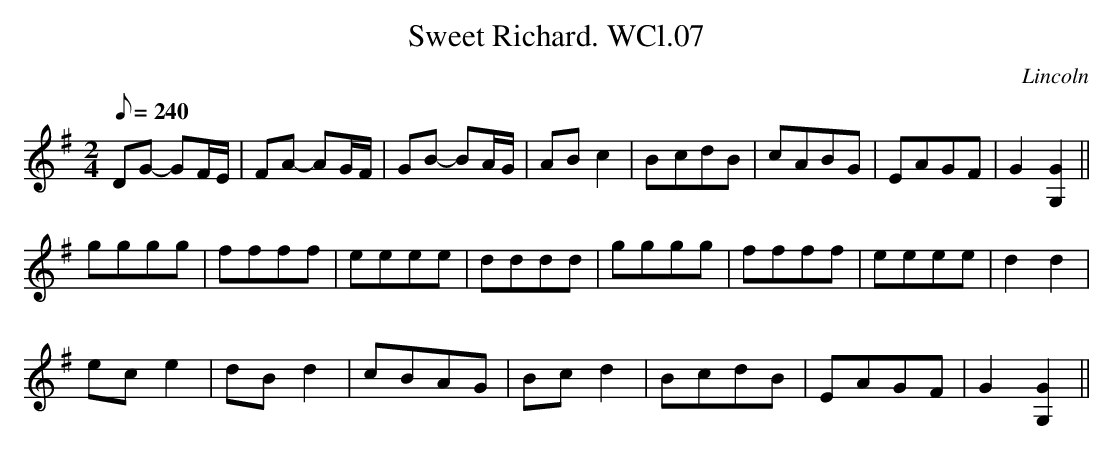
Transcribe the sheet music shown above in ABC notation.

X:1
T:Sweet Richard. WCl.07
M:2/4
L:1/8
Q:240
O:Lincoln
K:G
DG- GF/2E/2|FA- AG/2F/2|GB- BA/2G/2|AB c2|
 B-cdB|cABG|EAGF|G2 [G,2G2] ||!
gggg|ffff|eeee|dddd|gggg|ffff|eeee|d2 d2|!
ec e2|dB d2|cBAG| Bc d2| B-cdB|EAGF|G2 [G,2G2] ||
